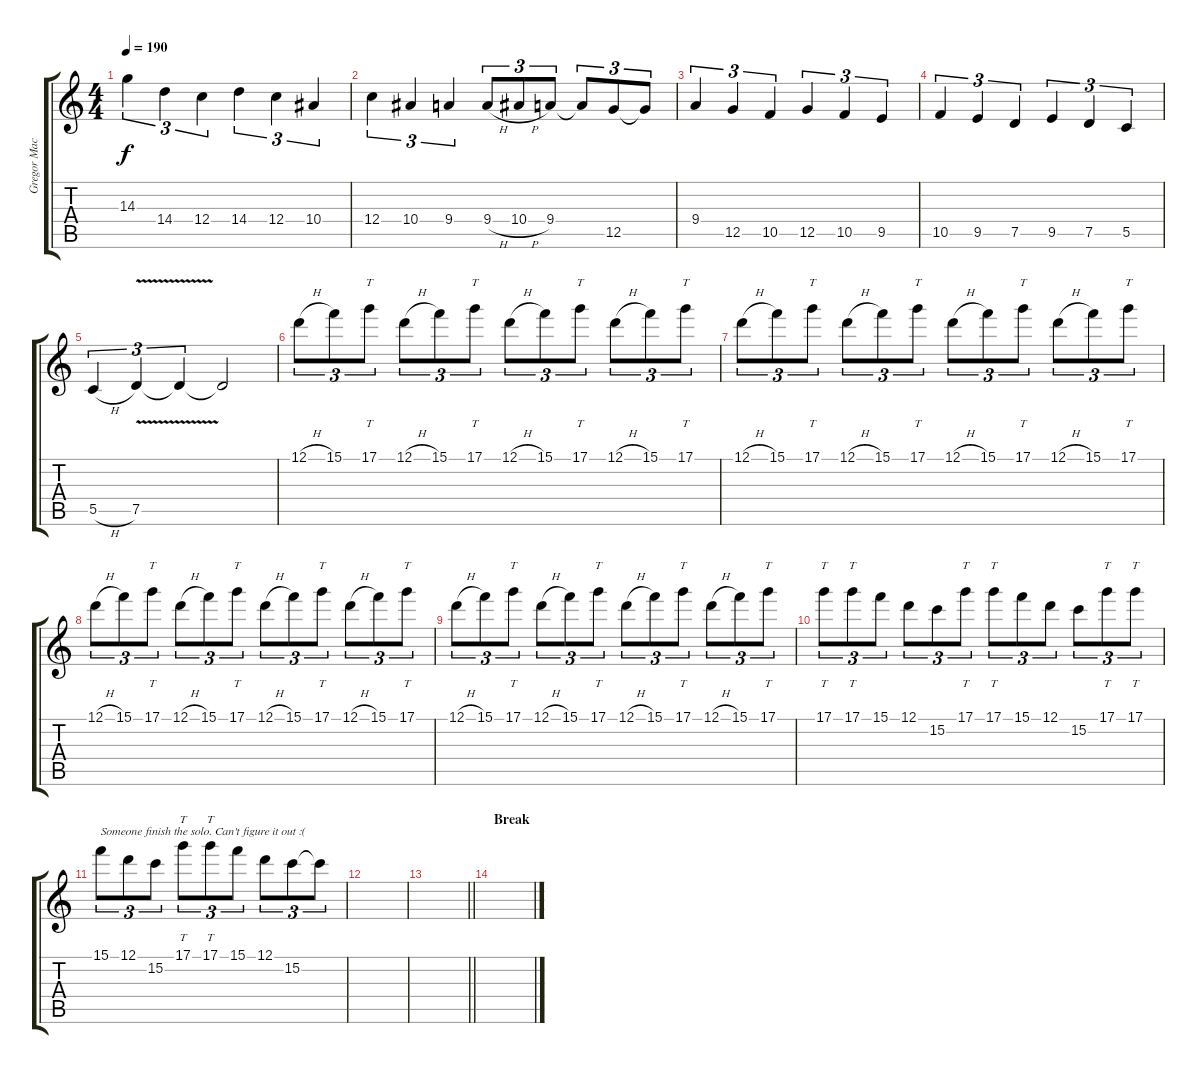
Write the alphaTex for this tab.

\track ("Gregor Macintosh" "Gregor Mac") {instrument distortionguitar}
\staff {score tabs}
\tuning (D4 A3 F3 C3 G2 D2) {hide}
\ts (4 4)
\tempo 190
\clef g2
\ks c
14.3.4{tu (3 2) dy f} 14.4.4{tu (3 2)} 12.4.4{tu (3 2)} 14.4.4{tu (3 2)} 12.4.4{tu (3 2)} 10.4.4{tu (3 2)} |
12.4.4{tu (3 2)} 10.4.4{tu (3 2)} 9.4.4{tu (3 2)} 9.4{h}.8{tu (3 2)} 10.4{h}.8{tu (3 2)} 9.4.8{tu (3 2)} 9.4{t}.8{tu (3 2)} 12.5.8{tu (3 2)} 12.5{t}.8{tu (3 2)} |
9.4.4{tu (3 2)} 12.5.4{tu (3 2)} 10.5.4{tu (3 2)} 12.5.4{tu (3 2)} 10.5.4{tu (3 2)} 9.5.4{tu (3 2)} |
10.5.4{tu (3 2)} 9.5.4{tu (3 2)} 7.5.4{tu (3 2)} 9.5.4{tu (3 2)} 7.5.4{tu (3 2)} 5.5.4{tu (3 2)} |
5.5{h}.4{tu (3 2)} 7.5{v}.4{tu (3 2)} 7.5{t}.4{tu (3 2)} 7.5{t}.2 |
12.1{h}.8{tu (3 2)} 15.1.8{tu (3 2)} 17.1.8{tt tu (3 2)} 12.1{h}.8{tu (3 2)} 15.1.8{tu (3 2)} 17.1.8{tt tu (3 2)} 12.1{h}.8{tu (3 2)} 15.1.8{tu (3 2)} 17.1.8{tt tu (3 2)} 12.1{h}.8{tu (3 2)} 15.1.8{tu (3 2)} 17.1.8{tt tu (3 2)} |
12.1{h}.8{tu (3 2)} 15.1.8{tu (3 2)} 17.1.8{tt tu (3 2)} 12.1{h}.8{tu (3 2)} 15.1.8{tu (3 2)} 17.1.8{tt tu (3 2)} 12.1{h}.8{tu (3 2)} 15.1.8{tu (3 2)} 17.1.8{tt tu (3 2)} 12.1{h}.8{tu (3 2)} 15.1.8{tu (3 2)} 17.1.8{tt tu (3 2)} |
12.1{h}.8{tu (3 2)} 15.1.8{tu (3 2)} 17.1.8{tt tu (3 2)} 12.1{h}.8{tu (3 2)} 15.1.8{tu (3 2)} 17.1.8{tt tu (3 2)} 12.1{h}.8{tu (3 2)} 15.1.8{tu (3 2)} 17.1.8{tt tu (3 2)} 12.1{h}.8{tu (3 2)} 15.1.8{tu (3 2)} 17.1.8{tt tu (3 2)} |
12.1{h}.8{tu (3 2)} 15.1.8{tu (3 2)} 17.1.8{tt tu (3 2)} 12.1{h}.8{tu (3 2)} 15.1.8{tu (3 2)} 17.1.8{tt tu (3 2)} 12.1{h}.8{tu (3 2)} 15.1.8{tu (3 2)} 17.1.8{tt tu (3 2)} 12.1{h}.8{tu (3 2)} 15.1.8{tu (3 2)} 17.1.8{tt tu (3 2)} |
17.1.8{tt tu (3 2)} 17.1.8{tt tu (3 2)} 15.1.8{tu (3 2)} 12.1.8{tu (3 2)} 15.2.8{tu (3 2)} 17.1.8{tt tu (3 2)} 17.1.8{tt tu (3 2)} 15.1.8{tu (3 2)} 12.1.8{tu (3 2)} 15.2.8{tu (3 2)} 17.1.8{tt tu (3 2)} 17.1.8{tt tu (3 2)} |
15.1.8{tu (3 2) txt "Someone finish the solo. Can't figure it out :("} 12.1.8{tu (3 2)} 15.2.8{tu (3 2)} 17.1.8{tt tu (3 2)} 17.1.8{tt tu (3 2)} 15.1.8{tu (3 2)} 12.1.8{tu (3 2)} 15.2.8{tu (3 2) txt " "} 15.2{t}.8{tu (3 2)} |
|
\barLineRight lightlight
|
\section ("" "Break")
